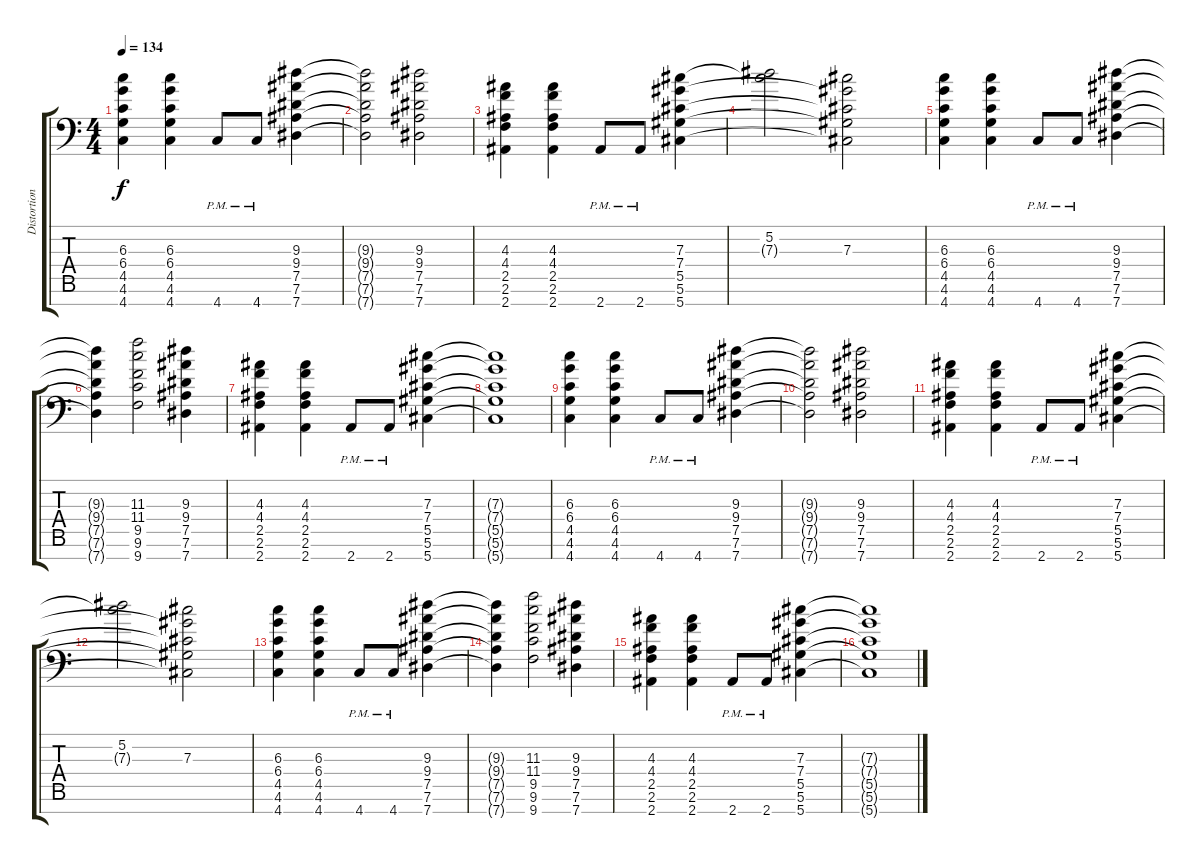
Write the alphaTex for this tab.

\track ("Distortion" "Distortion") {instrument distortionguitar}
\staff {score tabs}
\tuning (Eb4 Bb3 Gb3 Db3 Ab2 Eb2 Ab1) {hide}
\ts (4 4)
\tempo 134
\clef f4
\ks c
(6.3 6.4 4.5 4.6 4.7).4{dy f} (6.3 6.4 4.5 4.6 4.7).4 4.7{pm}.8 4.7{pm}.8 (9.3 9.4 7.5 7.6 7.7).4 |
(9.3{t} 9.4{t} 7.5{t} 7.6{t} 7.7{t}).2 (9.3 9.4 7.5 7.6 7.7).2 |
(4.3 4.4 2.5 2.6 2.7).4 (4.3 4.4 2.5 2.6 2.7).4 2.7{pm}.8 2.7{pm}.8 (7.3 7.4 5.5 5.6 5.7).4 |
(5.2 7.3{t}).2 (7.3 7.4{t} 5.5{t} 5.6{t} 5.7{t}).2 |
(6.3 6.4 4.5 4.6 4.7).4 (6.3 6.4 4.5 4.6 4.7).4 4.7{pm}.8 4.7{pm}.8 (9.3 9.4 7.5 7.6 7.7).4 |
(9.3{t} 9.4{t} 7.5{t} 7.6{t} 7.7{t}).4 (11.3 11.4 9.5 9.6 9.7).2 (9.3 9.4 7.5 7.6 7.7).4 |
(4.3 4.4 2.5 2.6 2.7).4 (4.3 4.4 2.5 2.6 2.7).4 2.7{pm}.8 2.7{pm}.8 (7.3 7.4 5.5 5.6 5.7).4 |
(7.3{t} 7.4{t} 5.5{t} 5.6{t} 5.7{t}).1 |
(6.3 6.4 4.5 4.6 4.7).4 (6.3 6.4 4.5 4.6 4.7).4 4.7{pm}.8 4.7{pm}.8 (9.3 9.4 7.5 7.6 7.7).4 |
(9.3{t} 9.4{t} 7.5{t} 7.6{t} 7.7{t}).2 (9.3 9.4 7.5 7.6 7.7).2 |
(4.3 4.4 2.5 2.6 2.7).4 (4.3 4.4 2.5 2.6 2.7).4 2.7{pm}.8 2.7{pm}.8 (7.3 7.4 5.5 5.6 5.7).4 |
(5.2 7.3{t}).2 (7.3 7.4{t} 5.5{t} 5.6{t} 5.7{t}).2 |
(6.3 6.4 4.5 4.6 4.7).4 (6.3 6.4 4.5 4.6 4.7).4 4.7{pm}.8 4.7{pm}.8 (9.3 9.4 7.5 7.6 7.7).4 |
(9.3{t} 9.4{t} 7.5{t} 7.6{t} 7.7{t}).4 (11.3 11.4 9.5 9.6 9.7).2 (9.3 9.4 7.5 7.6 7.7).4 |
(4.3 4.4 2.5 2.6 2.7).4 (4.3 4.4 2.5 2.6 2.7).4 2.7{pm}.8 2.7{pm}.8 (7.3 7.4 5.5 5.6 5.7).4 |
(7.3{t} 7.4{t} 5.5{t} 5.6{t} 5.7{t}).1
